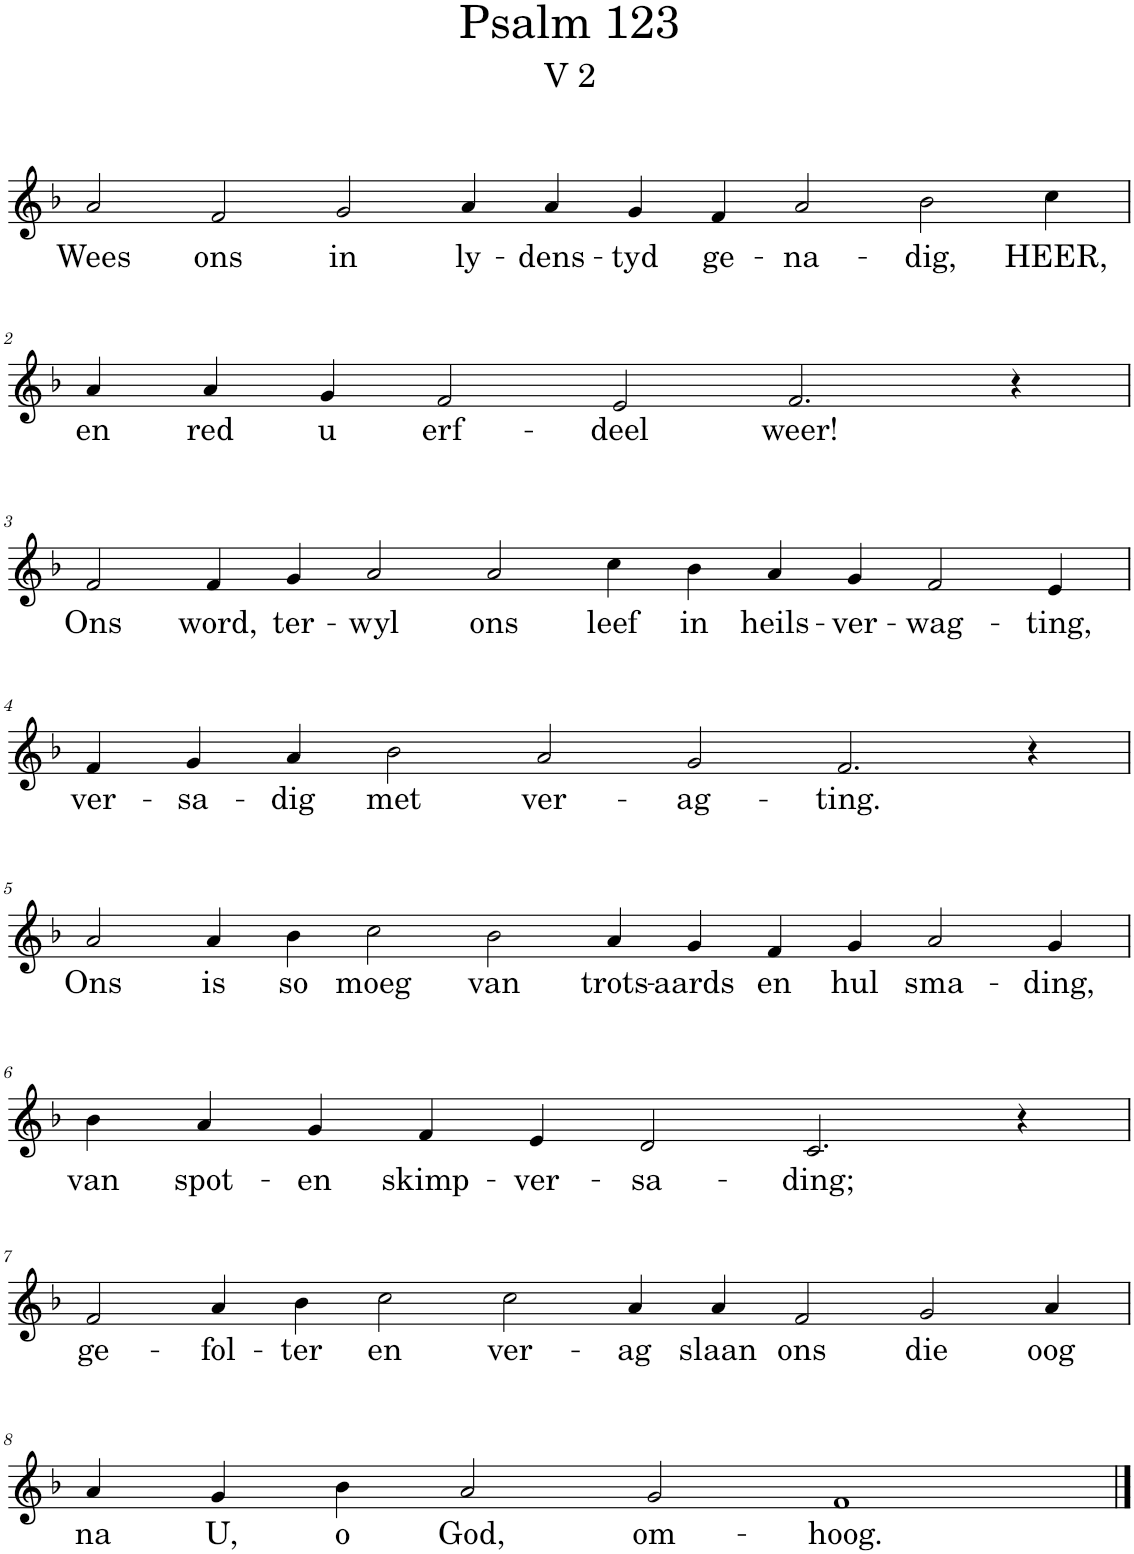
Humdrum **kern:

**kern	**text
*part1	*part1
*staff1	*staff1
*I"Pipe Organ	*
*I'Org.	*
*clefG2	*
*k[b-]	*
*M15/4	*
=1	=1
!	!LO:LY:b
2a/	Wees
!	!LO:LY:b
2f/	ons
!	!LO:LY:b
2g/	in
!	!LO:LY:b
4a/	ly-
!	!LO:LY:b
4a/	-dens-
!	!LO:LY:b
4g/	-tyd
!	!LO:LY:b
4f/	ge-
!	!LO:LY:b
2a/	-na-
!	!LO:LY:b
2b-\	-dig,
!	!LO:LY:b
4cc\	HEER,
!!LO:LB:g=z
=2	=2
*M11/4	*
!	!LO:LY:b
4a/	en
!	!LO:LY:b
4a/	red
!	!LO:LY:b
4g/	u
!	!LO:LY:b
2f/	erf-
!	!LO:LY:b
2e/	-deel
!	!LO:LY:b
2.f/	weer!
4r	.
!!LO:LB:g=z
=3	=3
*M15/4	*
!	!LO:LY:b
2f/	Ons
!	!LO:LY:b
4f/	word,
!	!LO:LY:b
4g/	ter-
!	!LO:LY:b
2a/	-wyl
!	!LO:LY:b
2a/	ons
!	!LO:LY:b
4cc\	leef
!	!LO:LY:b
4b-\	in
!	!LO:LY:b
4a/	heils-
!	!LO:LY:b
4g/	-ver-
!	!LO:LY:b
2f/	-wag-
!	!LO:LY:b
4e/	-ting,
!!LO:LB:g=z
=4	=4
*M13/4	*
!	!LO:LY:b
4f/	ver-
!	!LO:LY:b
4g/	-sa-
!	!LO:LY:b
4a/	-dig
!	!LO:LY:b
2b-\	met
!	!LO:LY:b
2a/	ver-
!	!LO:LY:b
2g/	-ag-
!	!LO:LY:b
2.f/	-ting.
4r	.
!!LO:LB:g=z
=5	=5
*M15/4	*
!	!LO:LY:b
2a/	Ons
!	!LO:LY:b
4a/	is
!	!LO:LY:b
4b-\	so
!	!LO:LY:b
2cc\	moeg
!	!LO:LY:b
2b-\	van
!	!LO:LY:b
4a/	trots-
!	!LO:LY:b
4g/	-aards
!	!LO:LY:b
4f/	en
!	!LO:LY:b
4g/	hul
!	!LO:LY:b
2a/	sma-
!	!LO:LY:b
4g/	-ding,
!!LO:LB:g=z
=6	=6
*M11/4	*
!	!LO:LY:b
4b-\	van
!	!LO:LY:b
4a/	spot-
!	!LO:LY:b
4g/	-en
!	!LO:LY:b
4f/	skimp-
!	!LO:LY:b
4e/	-ver-
!	!LO:LY:b
2d/	-sa-
!	!LO:LY:b
2.c/	-ding;
4r	.
!!LO:LB:g=z
=7	=7
*M15/4	*
!	!LO:LY:b
2f/	ge-
!	!LO:LY:b
4a/	-fol-
!	!LO:LY:b
4b-\	-ter
!	!LO:LY:b
2cc\	en
!	!LO:LY:b
2cc\	ver-
!	!LO:LY:b
4a/	-ag
!	!LO:LY:b
4a/	slaan
!	!LO:LY:b
2f/	ons
!	!LO:LY:b
2g/	die
!	!LO:LY:b
4a/	oog
!!LO:LB:g=z
=8	=8
*M11/4	*
!	!LO:LY:b
4a/	na
!	!LO:LY:b
4g/	U,
!	!LO:LY:b
4b-\	o
!	!LO:LY:b
2a/	God,
!	!LO:LY:b
2g/	om-
!	!LO:LY:b
1f	-hoog.
==	==
*-	*-
